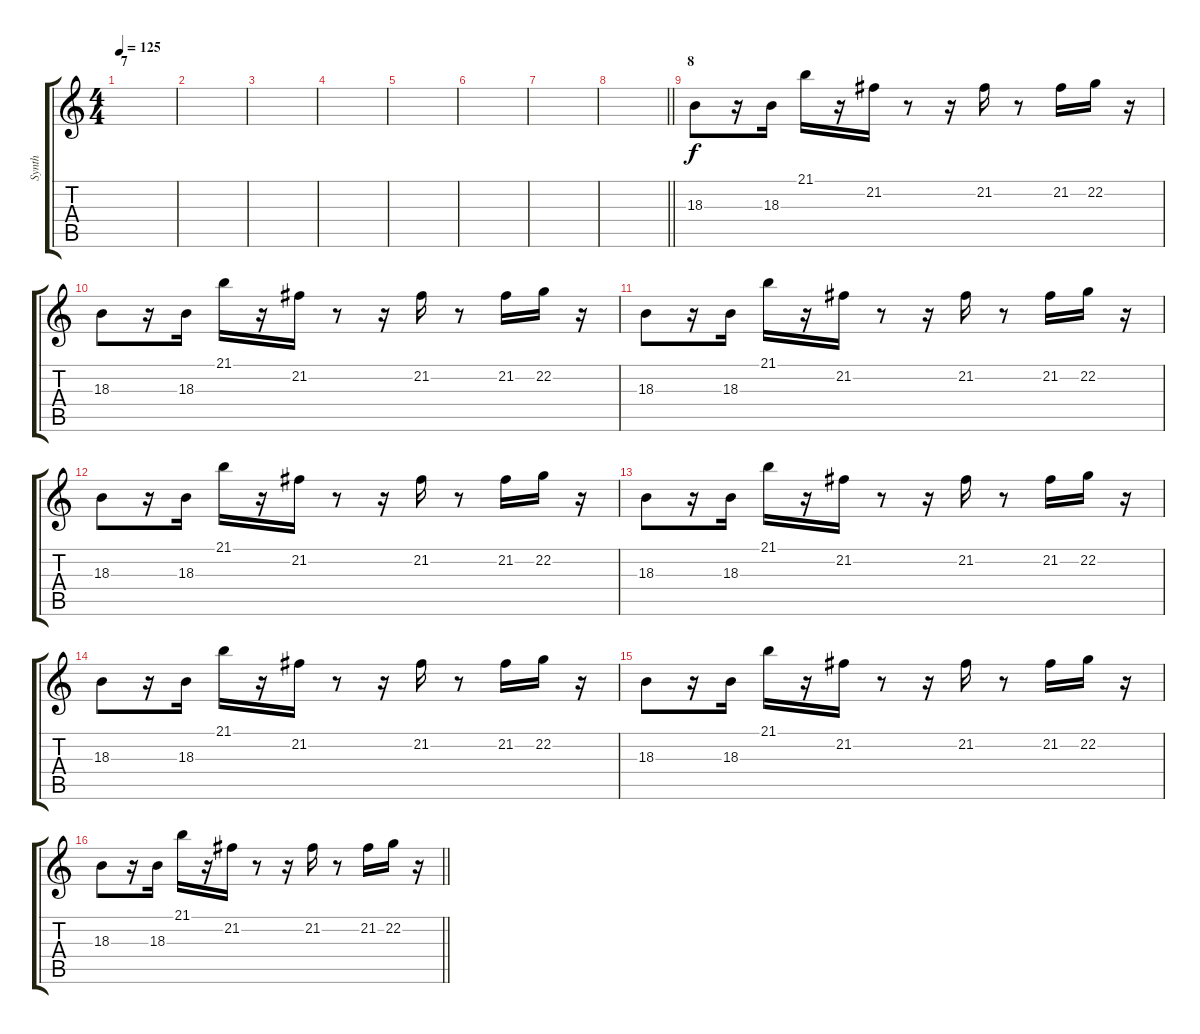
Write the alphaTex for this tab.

\track ("Synth" "Synth") {instrument electricpiano1}
\staff {score tabs}
\tuning (D4 A3 F3 C3 G2 C2) {hide}
\ts (4 4)
\section ("" "7")
\tempo 125
\clef g2
\ks c
|
|
|
|
|
|
|
\barLineRight lightlight
|
\section ("" "8")
18.3.8 r.16 18.3.16 21.1.16 r.16 21.2.16 r.8 r.16 21.2.16 r.8 21.2.16 22.2.16 r.16 |
18.3.8 r.16 18.3.16 21.1.16 r.16 21.2.16 r.8 r.16 21.2.16 r.8 21.2.16 22.2.16 r.16 |
18.3.8 r.16 18.3.16 21.1.16 r.16 21.2.16 r.8 r.16 21.2.16 r.8 21.2.16 22.2.16 r.16 |
18.3.8 r.16 18.3.16 21.1.16 r.16 21.2.16 r.8 r.16 21.2.16 r.8 21.2.16 22.2.16 r.16 |
18.3.8 r.16 18.3.16 21.1.16 r.16 21.2.16 r.8 r.16 21.2.16 r.8 21.2.16 22.2.16 r.16 |
18.3.8 r.16 18.3.16 21.1.16 r.16 21.2.16 r.8 r.16 21.2.16 r.8 21.2.16 22.2.16 r.16 |
18.3.8 r.16 18.3.16 21.1.16 r.16 21.2.16 r.8 r.16 21.2.16 r.8 21.2.16 22.2.16 r.16 |
\barLineRight lightlight
18.3.8 r.16 18.3.16 21.1.16 r.16 21.2.16 r.8 r.16 21.2.16 r.8 21.2.16 22.2.16 r.16
